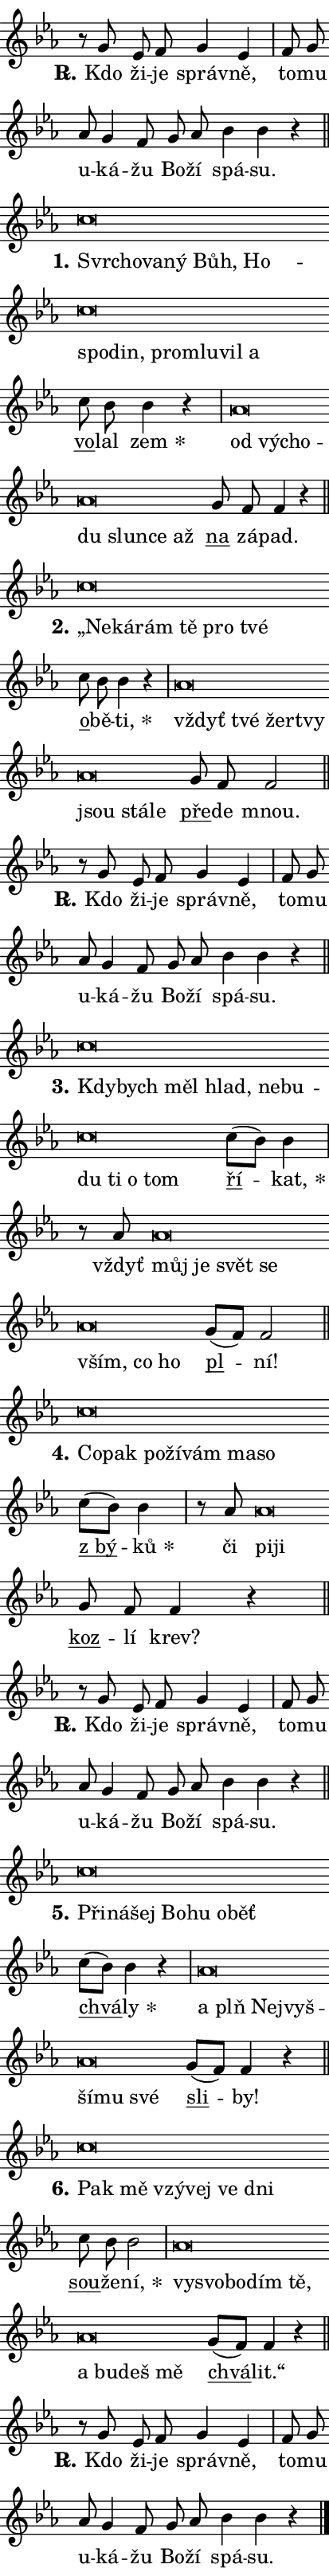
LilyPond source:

\version "2.22.1"
\header { tagline = "" }
\paper {
  indent = 0\cm
  top-margin = 0\cm
  right-margin = 0\cm
  bottom-margin = 0\cm
  left-margin = 0\cm
  paper-width = 7\cm
  page-breaking = #ly:one-page-breaking
  system-system-spacing.basic-distance = #11
  score-system-spacing.basic-distance = #11.3
  ragged-last = ##f
}


%% Author: Thomas Morley
%% https://lists.gnu.org/archive/html/lilypond-user/2020-05/msg00002.html
#(define (line-position grob)
"Returns position of @var[grob} in current system:
   @code{'start}, if at first time-step
   @code{'end}, if at last time-step
   @code{'middle} otherwise
"
  (let* ((col (ly:item-get-column grob))
         (ln (ly:grob-object col 'left-neighbor))
         (rn (ly:grob-object col 'right-neighbor))
         (col-to-check-left (if (ly:grob? ln) ln col))
         (col-to-check-right (if (ly:grob? rn) rn col))
         (break-dir-left
           (and
             (ly:grob-property col-to-check-left 'non-musical #f)
             (ly:item-break-dir col-to-check-left)))
         (break-dir-right
           (and
             (ly:grob-property col-to-check-right 'non-musical #f)
             (ly:item-break-dir col-to-check-right))))
        (cond ((eqv? 1 break-dir-left) 'start)
              ((eqv? -1 break-dir-right) 'end)
              (else 'middle))))

#(define (tranparent-at-line-position vctor)
  (lambda (grob)
  "Relying on @code{line-position} select the relevant enry from @var{vctor}.
Used to determine transparency,"
    (case (line-position grob)
      ((end) (not (vector-ref vctor 0)))
      ((middle) (not (vector-ref vctor 1)))
      ((start) (not (vector-ref vctor 2))))))

noteHeadBreakVisibility =
#(define-music-function (break-visibility)(vector?)
"Makes @code{NoteHead}s transparent relying on @var{break-visibility}"
#{
  \override NoteHead.transparent =
    #(tranparent-at-line-position break-visibility)
#})

#(define delete-ledgers-for-transparent-note-heads
  (lambda (grob)
    "Reads whether a @code{NoteHead} is transparent.
If so this @code{NoteHead} is removed from @code{'note-heads} from
@var{grob}, which is supposed to be @code{LedgerLineSpanner}.
As a result ledgers are not printed for this @code{NoteHead}"
    (let* ((nhds-array (ly:grob-object grob 'note-heads))
           (nhds-list
             (if (ly:grob-array? nhds-array)
                 (ly:grob-array->list nhds-array)
                 '()))
           ;; Relies on the transparent-property being done before
           ;; Staff.LedgerLineSpanner.after-line-breaking is executed.
           ;; This is fragile ...
           (to-keep
             (remove
               (lambda (nhd)
                 (ly:grob-property nhd 'transparent #f))
               nhds-list)))
      ;; TODO find a better method to iterate over grob-arrays, similiar
      ;; to filter/remove etc for lists
      ;; For now rebuilt from scratch
      (set! (ly:grob-object grob 'note-heads)  '())
      (for-each
        (lambda (nhd)
          (ly:pointer-group-interface::add-grob grob 'note-heads nhd))
        to-keep))))

hideNotes = {
  \noteHeadBreakVisibility #begin-of-line-visible
}
unHideNotes = {
  \noteHeadBreakVisibility #all-visible
}

% work-around for resetting accidentals
% https://lilypond.org/doc/v2.23/Documentation/notation/displaying-rhythms#unmetered-music
cadenzaMeasure = {
  \cadenzaOff
  \partial 1024 s1024
  \cadenzaOn
}

#(define-markup-command (accent layout props text) (markup?)
  "Underline accented syllable"
  (interpret-markup layout props
    #{\markup \override #'(offset . 4.3) \underline { #text }#}))

responsum = \markup \concat {
  "R" \hspace #-1.05 \path #0.1 #'((moveto 0 0.07) (lineto 0.9 0.8)) \hspace #0.05 "."
}

\layout {
    \context {
        \Staff
        \remove "Time_signature_engraver"
        \override LedgerLineSpanner.after-line-breaking = #delete-ledgers-for-transparent-note-heads
    }
    \context {
        \Voice {
            \override NoteHead.output-attributes = #'((class . "notehead"))
            \override Hairpin.height = #0.55
        }
    }
    \context {
        \Lyrics {
            \override StanzaNumber.output-attributes = #'((class . "stanzanumber"))
            \override LyricSpace.minimum-distance = #0.9
            \override LyricText.font-name = #"TeX Gyre Schola"
            \override LyricText.font-size = 1
            \override StanzaNumber.font-name = #"TeX Gyre Schola Bold"
            \override StanzaNumber.font-size = 1
        }
    }
}

% magnetic-lyrics.ily
%
%   written by
%     Jean Abou Samra <jean@abou-samra.fr>
%     Werner Lemberg <wl@gnu.org>
%
%   adapted by
%     Jiri Hon <jiri.hon@gmail.com>
%
% Version 2022-Apr-15

% https://www.mail-archive.com/lilypond-user@gnu.org/msg149350.html

#(define (Left_hyphen_pointer_engraver context)
   "Collect syllable-hyphen-syllable occurrences in lyrics and store
them in properties.  This engraver only looks to the left.  For
example, if the lyrics input is @code{foo -- bar}, it does the
following.

@itemize @bullet
@item
Set the @code{text} property of the @code{LyricHyphen} grob between
@q{foo} and @q{bar} to @code{foo}.

@item
Set the @code{left-hyphen} property of the @code{LyricText} grob with
text @q{foo} to the @code{LyricHyphen} grob between @q{foo} and
@q{bar}.
@end itemize

Use this auxiliary engraver in combination with the
@code{lyric-@/text::@/apply-@/magnetic-@/offset!} hook."
   (let ((hyphen #f)
         (text #f))
     (make-engraver
      (acknowledgers
       ((lyric-syllable-interface engraver grob source-engraver)
        (set! text grob)))
      (end-acknowledgers
       ((lyric-hyphen-interface engraver grob source-engraver)
        ;(when (not (grob::has-interface grob 'lyric-space-interface))
          (set! hyphen grob)));)
      ((stop-translation-timestep engraver)
       (when (and text hyphen)
         (ly:grob-set-object! text 'left-hyphen hyphen))
       (set! text #f)
       (set! hyphen #f)))))

#(define (lyric-text::apply-magnetic-offset! grob)
   "If the space between two syllables is less than the value in
property @code{LyricText@/.details@/.squash-threshold}, move the right
syllable to the left so that it gets concatenated with the left
syllable.

Use this function as a hook for
@code{LyricText@/.after-@/line-@/breaking} if the
@code{Left_@/hyphen_@/pointer_@/engraver} is active."
   (let ((hyphen (ly:grob-object grob 'left-hyphen #f)))
     (when hyphen
       (let ((left-text (ly:spanner-bound hyphen LEFT)))
         (when (grob::has-interface left-text 'lyric-syllable-interface)
           (let* ((common (ly:grob-common-refpoint grob left-text X))
                  (this-x-ext (ly:grob-extent grob common X))
                  (left-x-ext
                   (begin
                     ;; Trigger magnetism for left-text.
                     (ly:grob-property left-text 'after-line-breaking)
                     (ly:grob-extent left-text common X)))
                  ;; `delta` is the gap width between two syllables.
                  (delta (- (interval-start this-x-ext)
                            (interval-end left-x-ext)))
                  (details (ly:grob-property grob 'details))
                  (threshold (assoc-get 'squash-threshold details 0.2)))
             (when (< delta threshold)
               (let* (;; We have to manipulate the input text so that
                      ;; ligatures crossing syllable boundaries are not
                      ;; disabled.  For languages based on the Latin
                      ;; script this is essentially a beautification.
                      ;; However, for non-Western scripts it can be a
                      ;; necessity.
                      (lt (ly:grob-property left-text 'text))
                      (rt (ly:grob-property grob 'text))
                      (is-space (grob::has-interface hyphen 'lyric-space-interface))
                      (space (if is-space " " ""))
                      (space-markup (grob-interpret-markup grob " "))
                      (space-size (interval-length (ly:stencil-extent space-markup X)))
                      (extra-delta (if is-space space-size 0))
                      ;; Append new syllable.
                      (ltrt-space (if (and (string? lt) (string? rt))
                                (string-append lt space rt)
                                (make-concat-markup (list lt space rt))))
                      ;; Right-align `ltrt` to the right side.
                      (ltrt-space-markup (grob-interpret-markup
                               grob
                               (make-translate-markup
                                (cons (interval-length this-x-ext) 0)
                                (make-right-align-markup ltrt-space)))))
                 (begin
                   ;; Don't print `left-text`.
                   (ly:grob-set-property! left-text 'stencil #f)
                   ;; Set text and stencil (which holds all collected
                   ;; syllables so far) and shift it to the left.
                   (ly:grob-set-property! grob 'text ltrt-space)
                   (ly:grob-set-property! grob 'stencil ltrt-space-markup)
                   (ly:grob-translate-axis! grob (- (- delta extra-delta)) X))))))))))


#(define (lyric-hyphen::displace-bounds-first grob)
   ;; Make very sure this callback isn't triggered too early.
   (let ((left (ly:spanner-bound grob LEFT))
         (right (ly:spanner-bound grob RIGHT)))
     (ly:grob-property left 'after-line-breaking)
     (ly:grob-property right 'after-line-breaking)
     (ly:lyric-hyphen::print grob)))

squashThreshold = #0.4

\layout {
  \context {
    \Lyrics
    \consists #Left_hyphen_pointer_engraver
    \override LyricText.after-line-breaking =
      #lyric-text::apply-magnetic-offset!
    \override LyricHyphen.stencil = #lyric-hyphen::displace-bounds-first
    \override LyricText.details.squash-threshold = \squashThreshold
    \override LyricHyphen.minimum-distance = 0
    \override LyricHyphen.minimum-length = \squashThreshold
  }
}

squash = \override LyricText.details.squash-threshold = 9999
unSquash = \override LyricText.details.squash-threshold = \squashThreshold

left = \override LyricText.self-alignment-X = #LEFT
unLeft = \revert LyricText.self-alignment-X

starOffset = #(lambda (grob) 
                (let ((x_offset (ly:self-alignment-interface::aligned-on-x-parent grob)))
                  (if (= x_offset 0) 0 (+ x_offset 1.2))))

star = #(define-music-function (syllable)(string?)
"Append star separator at the end of a syllable"
#{
  \once \override LyricText.X-offset = #starOffset
  \lyricmode { \markup {
    #syllable
    \override #'((font-name . "TeX Gyre Schola Bold")) \hspace #0.2 \lower #0.65 \larger "*"
  } }
#})

starAccent = #(define-music-function (syllable)(string?)
"Append star separator at the end of a syllable and make accent"
#{
  \once \override LyricText.X-offset = #starOffset
  \lyricmode { \markup {
    \accent #syllable
    \override #'((font-name . "TeX Gyre Schola Bold")) \hspace #0.2 \lower #0.65 \larger "*"
  } }
#})

breath = #(define-music-function (syllable)(string?)
"Append breathing indicator at the end of a syllable"
#{
  \lyricmode { \markup { #syllable "+" } }
#})

optionalBreath = #(define-music-function (syllable)(string?)
"Append optional breathing indicator at the end of a syllable"
#{
  \lyricmode { \markup { #syllable "(+)" } }
#})


\score {
    <<
        \new Voice = "melody" { \cadenzaOn \key es \major \relative { r8 g' es f g4 es \cadenzaMeasure \bar "|" f8 g \bar "" as g4 f8 \bar "" g as \bar "" bes4 bes r \cadenzaMeasure \bar "||" \break } }
        \new Lyrics \lyricsto "melody" { \lyricmode { \set stanza = \responsum
Kdo ži -- je správ -- ně, to -- mu u -- ká -- žu Bo -- ží spá -- su. } }
    >>
    \layout {}
}

\score {
    <<
        \new Voice = "melody" { \cadenzaOn \key es \major \relative { c''\breve*1/16 \hideNotes \breve*1/16 \bar "" \breve*1/16 \bar "" \breve*1/16 \bar "" \breve*1/16 \bar "" \breve*1/16 \bar "" \breve*1/16 \bar "" \breve*1/16 \bar "" \breve*1/16 \bar "" \breve*1/16 \bar "" \breve*1/16 \breve*1/16 \bar "" \unHideNotes \bar "" c8 bes bes4 r \cadenzaMeasure \bar "|" as\breve*1/16 \hideNotes \breve*1/16 \bar "" \breve*1/16 \bar "" \breve*1/16 \bar "" \breve*1/16 \bar "" \breve*1/16 \breve*1/16 \bar "" \unHideNotes \bar "" g8 f f4 r \cadenzaMeasure \bar "||" \break } }
        \new Lyrics \lyricsto "melody" { \lyricmode { \set stanza = "1."
\left Svr -- \squash cho -- va -- ný Bůh, Ho -- spo -- din, pro -- mlu -- vil a \unLeft \unSquash \markup \accent vo -- lal \star zem \left od \squash vý -- cho -- du slun -- ce až \unLeft \unSquash \markup \accent na zá -- pad. } }
    >>
    \layout {}
}

\score {
    <<
        \new Voice = "melody" { \cadenzaOn \key es \major \relative { c''\breve*1/16 \hideNotes \breve*1/16 \bar "" \breve*1/16 \bar "" \breve*1/16 \bar "" \breve*1/16 \breve*1/16 \bar "" \unHideNotes \bar "" c8 bes bes4 r \cadenzaMeasure \bar "|" as\breve*1/16 \hideNotes \breve*1/16 \bar "" \breve*1/16 \bar "" \breve*1/16 \bar "" \breve*1/16 \bar "" \breve*1/16 \breve*1/16 \bar "" \unHideNotes \bar "" g8 f f2 \cadenzaMeasure \bar "||" \break } }
        \new Lyrics \lyricsto "melody" { \lyricmode { \set stanza = "2."
\left „Ne -- \squash ká -- rám tě pro tvé \unLeft \unSquash \markup \accent o -- bě -- \star ti, \left vždyť \squash tvé žer -- tvy jsou stá -- le \unLeft \unSquash \markup \accent pře -- de mnou. } }
    >>
    \layout {}
}

\score {
    <<
        \new Voice = "melody" { \cadenzaOn \key es \major \relative { r8 g' es f g4 es \cadenzaMeasure \bar "|" f8 g \bar "" as g4 f8 \bar "" g as \bar "" bes4 bes r \cadenzaMeasure \bar "||" \break } }
        \new Lyrics \lyricsto "melody" { \lyricmode { \set stanza = \responsum
Kdo ži -- je správ -- ně, to -- mu u -- ká -- žu Bo -- ží spá -- su. } }
    >>
    \layout {}
}

\score {
    <<
        \new Voice = "melody" { \cadenzaOn \key es \major \relative { c''\breve*1/16 \hideNotes \breve*1/16 \bar "" \breve*1/16 \bar "" \breve*1/16 \bar "" \breve*1/16 \bar "" \breve*1/16 \bar "" \breve*1/16 \bar "" \breve*1/16 \bar "" \breve*1/16 \breve*1/16 \bar "" \unHideNotes \bar "" c8[( bes)] bes4 \cadenzaMeasure \bar "|" r8 as as\breve*1/16 \hideNotes \breve*1/16 \bar "" \breve*1/16 \bar "" \breve*1/16 \bar "" \breve*1/16 \bar "" \breve*1/16 \breve*1/16 \bar "" \unHideNotes \bar "" g8[( f)] f2 \cadenzaMeasure \bar "||" \break } }
        \new Lyrics \lyricsto "melody" { \lyricmode { \set stanza = "3."
\left Kdy -- \squash bych měl hlad, ne -- bu -- du ti o tom \unLeft \unSquash \markup \accent ří -- \star kat, vždyť \left můj \squash je svět se vším, co ho \unLeft \unSquash \markup \accent pl -- ní! } }
    >>
    \layout {}
}

\score {
    <<
        \new Voice = "melody" { \cadenzaOn \key es \major \relative { c''\breve*1/16 \hideNotes \breve*1/16 \bar "" \breve*1/16 \bar "" \breve*1/16 \bar "" \breve*1/16 \bar "" \breve*1/16 \breve*1/16 \bar "" \unHideNotes \bar "" c8[( bes)] bes4 \cadenzaMeasure \bar "|" r8 as8 as\breve*1/16 \hideNotes \breve*1/16 \bar "" \unHideNotes \bar "" g8 f f4 r \cadenzaMeasure \bar "||" \break } }
        \new Lyrics \lyricsto "melody" { \lyricmode { \set stanza = "4."
\left Co -- \squash pak po -- ží -- vám ma -- so \unLeft \unSquash \markup \accent "z bý" -- \star ků či \left pi -- \squash ji \unLeft \unSquash \markup \accent koz -- lí krev? } }
    >>
    \layout {}
}

\score {
    <<
        \new Voice = "melody" { \cadenzaOn \key es \major \relative { r8 g' es f g4 es \cadenzaMeasure \bar "|" f8 g \bar "" as g4 f8 \bar "" g as \bar "" bes4 bes r \cadenzaMeasure \bar "||" \break } }
        \new Lyrics \lyricsto "melody" { \lyricmode { \set stanza = \responsum
Kdo ži -- je správ -- ně, to -- mu u -- ká -- žu Bo -- ží spá -- su. } }
    >>
    \layout {}
}

\score {
    <<
        \new Voice = "melody" { \cadenzaOn \key es \major \relative { c''\breve*1/16 \hideNotes \breve*1/16 \bar "" \breve*1/16 \bar "" \breve*1/16 \bar "" \breve*1/16 \bar "" \breve*1/16 \breve*1/16 \bar "" \unHideNotes \bar "" c8[( bes)] bes4 r \cadenzaMeasure \bar "|" as\breve*1/16 \hideNotes \breve*1/16 \bar "" \breve*1/16 \bar "" \breve*1/16 \bar "" \breve*1/16 \bar "" \breve*1/16 \breve*1/16 \bar "" \unHideNotes \bar "" g8[( f)] f4 r \cadenzaMeasure \bar "||" \break } }
        \new Lyrics \lyricsto "melody" { \lyricmode { \set stanza = "5."
\left Při -- \squash ná -- šej Bo -- hu o -- běť \unLeft \unSquash \markup \accent chvá -- \star ly \left a \squash plň Nej -- vyš -- ší -- mu své \unLeft \unSquash \markup \accent sli -- by! } }
    >>
    \layout {}
}

\score {
    <<
        \new Voice = "melody" { \cadenzaOn \key es \major \relative { c''\breve*1/16 \hideNotes \breve*1/16 \bar "" \breve*1/16 \bar "" \breve*1/16 \bar "" \breve*1/16 \breve*1/16 \bar "" \unHideNotes \bar "" c8 bes bes2 \cadenzaMeasure \bar "|" as\breve*1/16 \hideNotes \breve*1/16 \bar "" \breve*1/16 \bar "" \breve*1/16 \bar "" \breve*1/16 \bar "" \breve*1/16 \bar "" \breve*1/16 \bar "" \breve*1/16 \breve*1/16 \bar "" \unHideNotes \bar "" g8[( f)] f4 r \cadenzaMeasure \bar "||" \break } }
        \new Lyrics \lyricsto "melody" { \lyricmode { \set stanza = "6."
\left Pak \squash mě vzý -- vej ve dni \unLeft \unSquash \markup \accent sou -- že -- \star ní, \left vy -- \squash svo -- bo -- dím tě, a bu -- deš mě \unLeft \unSquash \markup \accent chvá -- lit.“ } }
    >>
    \layout {}
}

\score {
    <<
        \new Voice = "melody" { \cadenzaOn \key es \major \relative { r8 g' es f g4 es \cadenzaMeasure \bar "|" f8 g \bar "" as g4 f8 \bar "" g as \bar "" bes4 bes r \cadenzaMeasure \bar "||" \break } \bar "|." }
        \new Lyrics \lyricsto "melody" { \lyricmode { \set stanza = \responsum
Kdo ži -- je správ -- ně, to -- mu u -- ká -- žu Bo -- ží spá -- su. } }
    >>
    \layout {}
}
